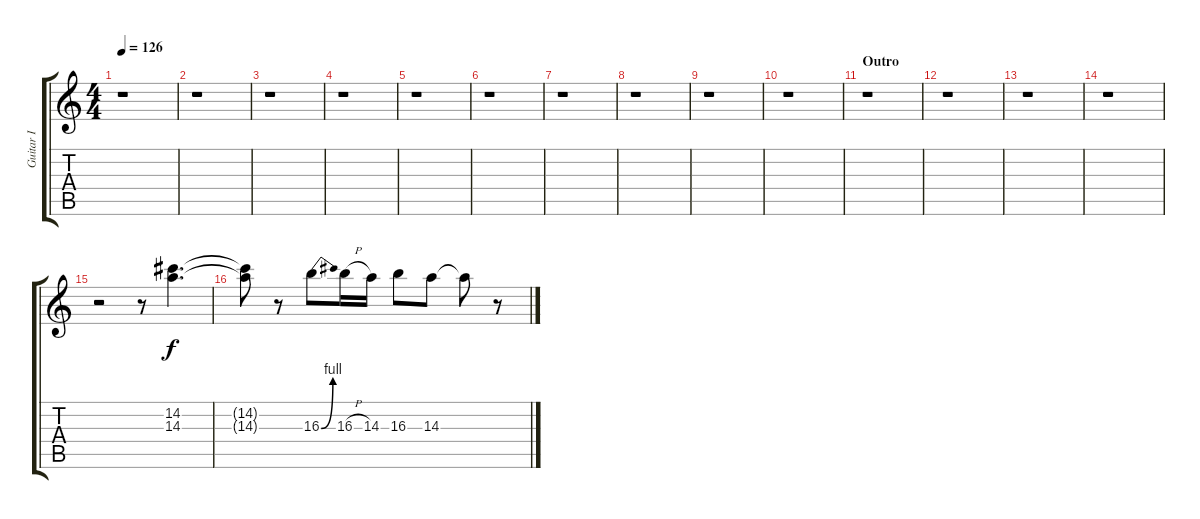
\track ("Guitar I" "Guitar I") {instrument overdrivenguitar}
\staff {score tabs}
\tuning (E4 B3 G3 D3 A2 E2) {hide}
\ts (4 4)
\tempo 126
\clef g2
\ks c
r.1{dy f} |
r.1 |
r.1 |
r.1 |
r.1 |
r.1 |
r.1 |
r.1 |
r.1 |
r.1 |
\section ("" "Outro")
r.1 |
r.1 |
r.1 |
r.1 |
r.2 r.8 (14.2 14.3).4{d} |
(14.2{t} 14.3{t}).8 r.8 16.3{be (bend 0 0 60 4)}.8 16.3{h}.16 14.3.16 16.3.8 14.3.8 14.3{t}.8 r.8
